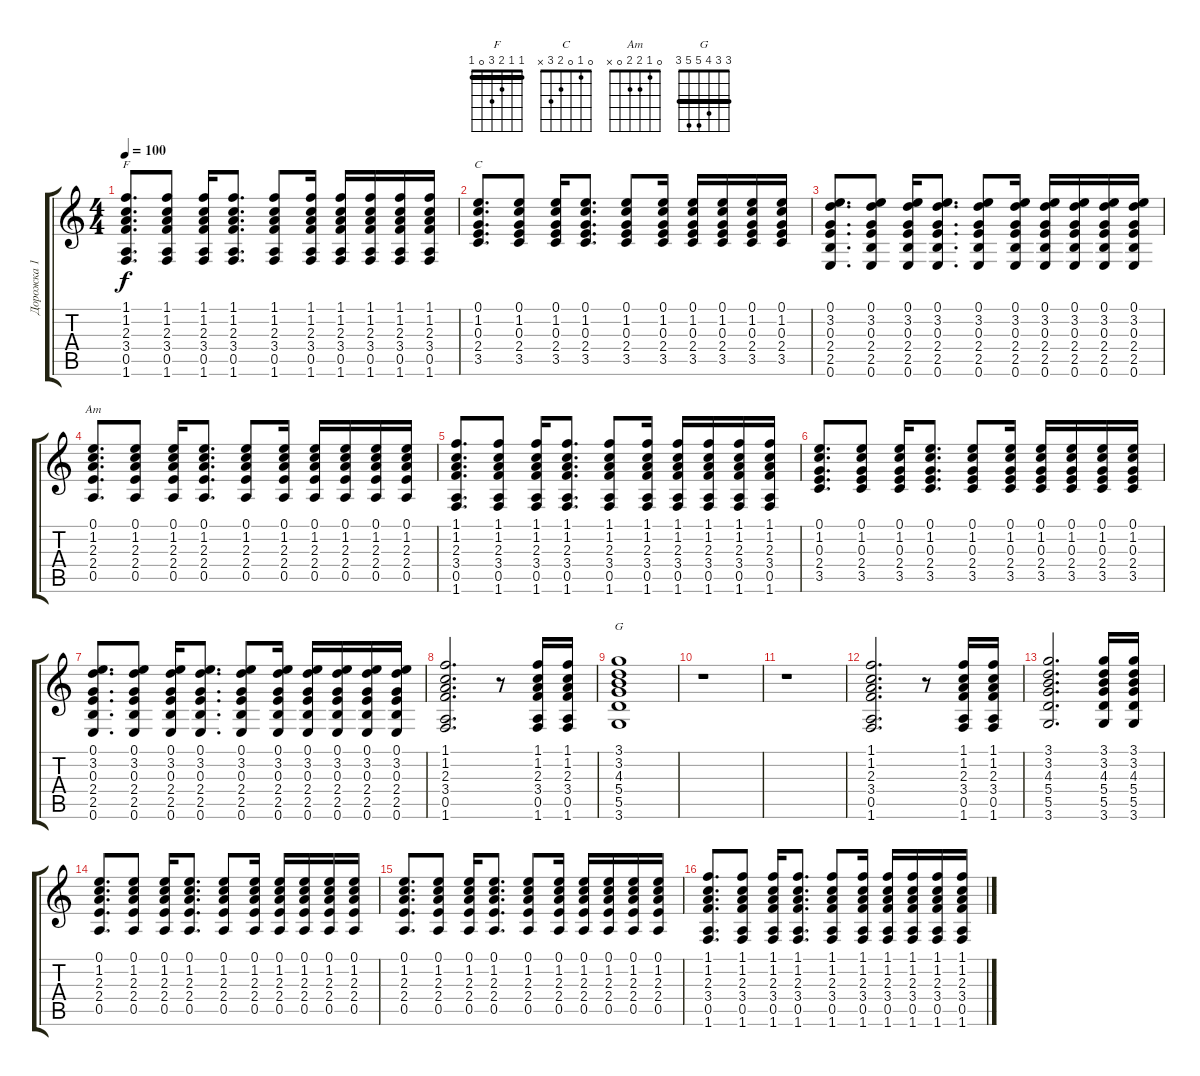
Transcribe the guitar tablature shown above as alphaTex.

\track ("Дорожка 1" "Дорожка 1") {instrument acousticguitarsteel}
\staff {score tabs}
\tuning (E4 B3 G3 D3 A2 E2) {hide}
\chord ("F" 1 1 2 3 0 1) {barre 1}
\chord ("C" 0 1 0 2 3 x)
\chord ("Am" 0 1 2 2 0 x)
\chord ("G" 3 3 4 5 5 3) {barre 3}
\ts (4 4)
\tempo 100
\clef g2
\ks c
(1.1 1.2 2.3 3.4 0.5 1.6).8{d ch "F" dy f} (1.1 1.2 2.3 3.4 0.5 1.6).8 (1.1 1.2 2.3 3.4 0.5 1.6).16 (1.1 1.2 2.3 3.4 0.5 1.6).8{d} (1.1 1.2 2.3 3.4 0.5 1.6).8 (1.1 1.2 2.3 3.4 0.5 1.6).16 (1.1 1.2 2.3 3.4 0.5 1.6).16 (1.1 1.2 2.3 3.4 0.5 1.6).16 (1.1 1.2 2.3 3.4 0.5 1.6).16 (1.1 1.2 2.3 3.4 0.5 1.6).16 |
(0.1 1.2 0.3 2.4 3.5).8{d ch "C"} (0.1 1.2 0.3 2.4 3.5).8 (0.1 1.2 0.3 2.4 3.5).16 (0.1 1.2 0.3 2.4 3.5).8{d} (0.1 1.2 0.3 2.4 3.5).8 (0.1 1.2 0.3 2.4 3.5).16 (0.1 1.2 0.3 2.4 3.5).16 (0.1 1.2 0.3 2.4 3.5).16 (0.1 1.2 0.3 2.4 3.5).16 (0.1 1.2 0.3 2.4 3.5).16 |
(0.1 3.2 0.3 2.4 2.5 0.6).8{d} (0.1 3.2 0.3 2.4 2.5 0.6).8 (0.1 3.2 0.3 2.4 2.5 0.6).16 (0.1 3.2 0.3 2.4 2.5 0.6).8{d} (0.1 3.2 0.3 2.4 2.5 0.6).8 (0.1 3.2 0.3 2.4 2.5 0.6).16 (0.1 3.2 0.3 2.4 2.5 0.6).16 (0.1 3.2 0.3 2.4 2.5 0.6).16 (0.1 3.2 0.3 2.4 2.5 0.6).16 (0.1 3.2 0.3 2.4 2.5 0.6).16 |
(0.1 1.2 2.3 2.4 0.5).8{d ch "Am"} (0.1 1.2 2.3 2.4 0.5).8 (0.1 1.2 2.3 2.4 0.5).16 (0.1 1.2 2.3 2.4 0.5).8{d} (0.1 1.2 2.3 2.4 0.5).8 (0.1 1.2 2.3 2.4 0.5).16 (0.1 1.2 2.3 2.4 0.5).16 (0.1 1.2 2.3 2.4 0.5).16 (0.1 1.2 2.3 2.4 0.5).16 (0.1 1.2 2.3 2.4 0.5).16 |
(1.1 1.2 2.3 3.4 0.5 1.6).8{d} (1.1 1.2 2.3 3.4 0.5 1.6).8 (1.1 1.2 2.3 3.4 0.5 1.6).16 (1.1 1.2 2.3 3.4 0.5 1.6).8{d} (1.1 1.2 2.3 3.4 0.5 1.6).8 (1.1 1.2 2.3 3.4 0.5 1.6).16 (1.1 1.2 2.3 3.4 0.5 1.6).16 (1.1 1.2 2.3 3.4 0.5 1.6).16 (1.1 1.2 2.3 3.4 0.5 1.6).16 (1.1 1.2 2.3 3.4 0.5 1.6).16 |
(0.1 1.2 0.3 2.4 3.5).8{d} (0.1 1.2 0.3 2.4 3.5).8 (0.1 1.2 0.3 2.4 3.5).16 (0.1 1.2 0.3 2.4 3.5).8{d} (0.1 1.2 0.3 2.4 3.5).8 (0.1 1.2 0.3 2.4 3.5).16 (0.1 1.2 0.3 2.4 3.5).16 (0.1 1.2 0.3 2.4 3.5).16 (0.1 1.2 0.3 2.4 3.5).16 (0.1 1.2 0.3 2.4 3.5).16 |
(0.1 3.2 0.3 2.4 2.5 0.6).8{d} (0.1 3.2 0.3 2.4 2.5 0.6).8 (0.1 3.2 0.3 2.4 2.5 0.6).16 (0.1 3.2 0.3 2.4 2.5 0.6).8{d} (0.1 3.2 0.3 2.4 2.5 0.6).8 (0.1 3.2 0.3 2.4 2.5 0.6).16 (0.1 3.2 0.3 2.4 2.5 0.6).16 (0.1 3.2 0.3 2.4 2.5 0.6).16 (0.1 3.2 0.3 2.4 2.5 0.6).16 (0.1 3.2 0.3 2.4 2.5 0.6).16 |
(1.1 1.2 2.3 3.4 0.5 1.6).2{d volume 15} r.8 (1.1 1.2 2.3 3.4 0.5 1.6).16 (1.1 1.2 2.3 3.4 0.5 1.6).16 |
(3.1 3.2 4.3 5.4 5.5 3.6).1{ch "G"} |
r.1 |
r.1 |
(1.1 1.2 2.3 3.4 0.5 1.6).2{d} r.8 (1.1 1.2 2.3 3.4 0.5 1.6).16 (1.1 1.2 2.3 3.4 0.5 1.6).16 |
(3.1 3.2 4.3 5.4 5.5 3.6).2{d} (3.1 3.2 4.3 5.4 5.5 3.6).16 (3.1 3.2 4.3 5.4 5.5 3.6).16 |
(0.1 1.2 2.3 2.4 0.5).8{d} (0.1 1.2 2.3 2.4 0.5).8 (0.1 1.2 2.3 2.4 0.5).16 (0.1 1.2 2.3 2.4 0.5).8{d} (0.1 1.2 2.3 2.4 0.5).8 (0.1 1.2 2.3 2.4 0.5).16 (0.1 1.2 2.3 2.4 0.5).16 (0.1 1.2 2.3 2.4 0.5).16 (0.1 1.2 2.3 2.4 0.5).16 (0.1 1.2 2.3 2.4 0.5).16 |
(0.1 1.2 2.3 2.4 0.5).8{d} (0.1 1.2 2.3 2.4 0.5).8 (0.1 1.2 2.3 2.4 0.5).16 (0.1 1.2 2.3 2.4 0.5).8{d} (0.1 1.2 2.3 2.4 0.5).8 (0.1 1.2 2.3 2.4 0.5).16 (0.1 1.2 2.3 2.4 0.5).16 (0.1 1.2 2.3 2.4 0.5).16 (0.1 1.2 2.3 2.4 0.5).16 (0.1 1.2 2.3 2.4 0.5).16 |
(1.1 1.2 2.3 3.4 0.5 1.6).8{d} (1.1 1.2 2.3 3.4 0.5 1.6).8 (1.1 1.2 2.3 3.4 0.5 1.6).16 (1.1 1.2 2.3 3.4 0.5 1.6).8{d} (1.1 1.2 2.3 3.4 0.5 1.6).8 (1.1 1.2 2.3 3.4 0.5 1.6).16 (1.1 1.2 2.3 3.4 0.5 1.6).16 (1.1 1.2 2.3 3.4 0.5 1.6).16 (1.1 1.2 2.3 3.4 0.5 1.6).16 (1.1 1.2 2.3 3.4 0.5 1.6).16
